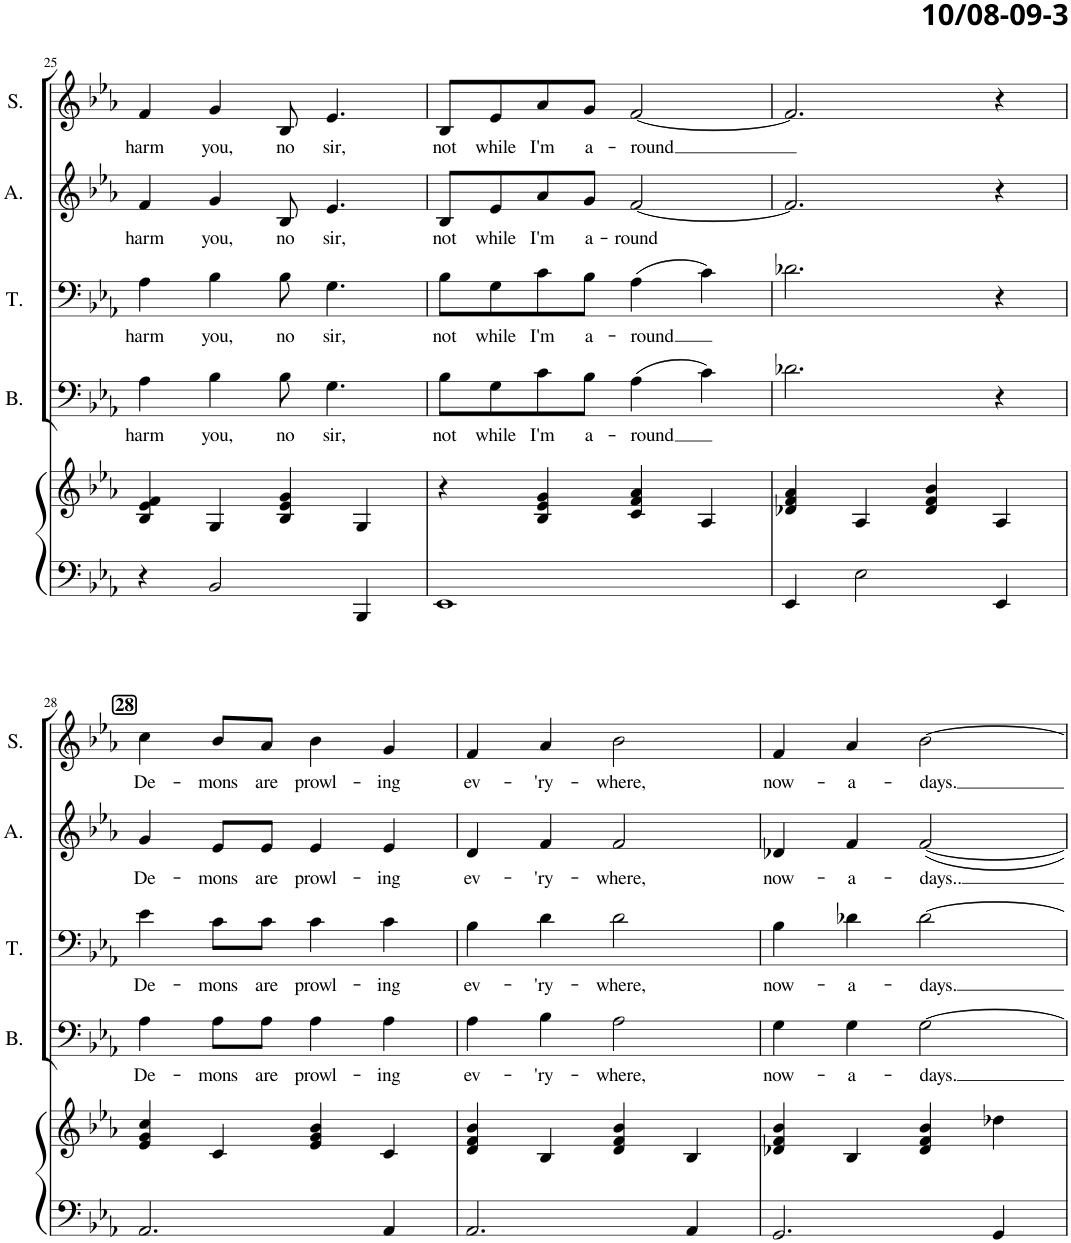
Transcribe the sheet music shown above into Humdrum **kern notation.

**kern	**kern	**kern	**text	**kern	**text	**kern	**text	**kern	**text
*part5	*part5	*part4	*part4	*part3	*part3	*part2	*part2	*part1	*part1
*staff6	*staff5	*staff4	*staff4	*staff3	*staff3	*staff2	*staff2	*staff1	*staff1
*I"Piano	*	*I"Bass	*	*I"Tenor	*	*I"Alto	*	*I"Soprano	*
*I'Pno	*	*I'B.	*	*I'T.	*	*I'A.	*	*I'S.	*
!!LO:PB:g=z
*clefF4	*clefG2	*clefF4	*	*clefF4	*	*clefG2	*	*clefG2	*
*k[b-e-a-]	*k[b-e-a-]	*k[b-e-a-]	*	*k[b-e-a-]	*	*k[b-e-a-]	*	*k[b-e-a-]	*
*M4/4	*M4/4	*M4/4	*	*M4/4	*	*M4/4	*	*M4/4	*
=25	=25	=25	=25	=25	=25	=25	=25	=25	=25
!	!	!	!LO:LY:b	!	!LO:LY:b	!	!LO:LY:b	!	!LO:LY:b
4r	4B-/ 4e-/ 4f/	4A-\	harm	4A-\	harm	4f/	harm	4f/	harm
!	!	!	!LO:LY:b	!	!LO:LY:b	!	!LO:LY:b	!	!LO:LY:b
2BB-/	4G/	4B-\	you,	4B-\	you,	4g/	you,	4g/	you,
!	!	!	!LO:LY:b	!	!LO:LY:b	!	!LO:LY:b	!	!LO:LY:b
.	4B-/ 4e-/ 4g/	8B-\	no	8B-\	no	8B-/	no	8B-/	no
!	!	!	!LO:LY:b	!	!LO:LY:b	!	!LO:LY:b	!	!LO:LY:b
.	.	4.G\	sir,	4.G\	sir,	4.e-/	sir,	4.e-/	sir,
4BBB-/	4G/	.	.	.	.	.	.	.	.
=26	=26	=26	=26	=26	=26	=26	=26	=26	=26
!	!	!	!LO:LY:b	!	!LO:LY:b	!	!LO:LY:b	!	!LO:LY:b
1EE-	4r	8B-\L	not	8B-\L	not	8B-/L	not	8B-/L	not
!	!	!	!LO:LY:b	!	!LO:LY:b	!	!LO:LY:b	!	!LO:LY:b
.	.	8G\	while	8G\	while	8e-/	while	8e-/	while
!	!	!	!LO:LY:b	!	!LO:LY:b	!	!LO:LY:b	!	!LO:LY:b
.	4B-/ 4e-/ 4g/	8c\	I'm	8c\	I'm	8a-/	I'm	8a-/	I'm
!	!	!	!LO:LY:b	!	!LO:LY:b	!	!LO:LY:b	!	!LO:LY:b
.	.	8B-\J	a-	8B-\J	a-	8g/J	a-	8g/J	a-
!	!	!	!LO:LY:b	!	!LO:LY:b	!	!LO:LY:b	!	!LO:LY:b
.	4c/ 4f/ 4a-/	(4A-\	-round	(4A-\	-round	[2f/	-round	[2f/	-round
.	4A-/	4c\)	.	4c\)	.	.	.	.	.
=27	=27	=27	=27	=27	=27	=27	=27	=27	=27
4EE-/	4d-X/ 4f/ 4a-/	2.d-X\	.	2.d-X\	.	2.f/]	.	2.f/]	.
2E-\	4A-/	.	.	.	.	.	.	.	.
.	4d-/ 4f/ 4b-/	.	.	.	.	.	.	.	.
4EE-/	4A-/	4r	.	4r	.	4r	.	4r	.
!!LO:LB:g=z
=28	=28	=28	=28	=28	=28	=28	=28	=28	=28
!	!	!	!LO:LY:b	!	!LO:LY:b	!	!LO:LY:b	!	!LO:LY:b
2.AA-/	4e-/ 4g/ 4cc/	4A-\	De-	4e-\	De-	4g/	De-	4cc\	De-
!	!	!	!LO:LY:b	!	!LO:LY:b	!	!LO:LY:b	!	!LO:LY:b
.	4c/	8A-\L	-mons	8c\L	-mons	8e-/L	-mons	8b-/L	-mons
!	!	!	!LO:LY:b	!	!LO:LY:b	!	!LO:LY:b	!	!LO:LY:b
.	.	8A-\J	are	8c\J	are	8e-/J	are	8a-/J	are
!	!	!	!LO:LY:b	!	!LO:LY:b	!	!LO:LY:b	!	!LO:LY:b
.	4e-/ 4g/ 4b-/	4A-\	prowl-	4c\	prowl-	4e-/	prowl-	4b-\	prowl-
!	!	!	!LO:LY:b	!	!LO:LY:b	!	!LO:LY:b	!	!LO:LY:b
4AA-/	4c/	4A-\	-ing	4c\	-ing	4e-/	-ing	4g/	-ing
=29	=29	=29	=29	=29	=29	=29	=29	=29	=29
!	!	!	!LO:LY:b	!	!LO:LY:b	!	!LO:LY:b	!	!LO:LY:b
2.AA-/	4d/ 4f/ 4b-/	4A-\	ev-	4B-\	ev-	4d/	ev-	4f/	ev-
!	!	!	!LO:LY:b	!	!LO:LY:b	!	!LO:LY:b	!	!LO:LY:b
.	4B-/	4B-\	-'ry-	4d\	-'ry-	4f/	-'ry-	4a-/	-'ry-
!	!	!	!LO:LY:b	!	!LO:LY:b	!	!LO:LY:b	!	!LO:LY:b
.	4d/ 4f/ 4b-/	2A-\	-where,	2d\	-where,	2f/	-where,	2b-\	-where,
4AA-/	4B-/	.	.	.	.	.	.	.	.
=30	=30	=30	=30	=30	=30	=30	=30	=30	=30
!	!	!	!LO:LY:b	!	!LO:LY:b	!	!LO:LY:b	!	!LO:LY:b
2.GG/	4d-X/ 4f/ 4b-/	4G\	now-	4B-\	now-	4d-X/	now-	4f/	now-
!	!	!	!LO:LY:b	!	!LO:LY:b	!	!LO:LY:b	!	!LO:LY:b
.	4B-/	4G\	-a-	4d-X\	-a-	4f/	-a-	4a-/	-a-
!	!	!	!LO:LY:b	!	!LO:LY:b	!	!LO:LY:b	!	!LO:LY:b
.	4d-/ 4f/ 4b-/	[2G\	-days.	[2d-\	-days.	[2f/	-days..	[2b-\	-days.
4GG/	4dd-X\	.	.	.	.	.	.	.	.
=	=	=	=	=	=	=	=	=	=
*-	*-	*-	*-	*-	*-	*-	*-	*-	*-
